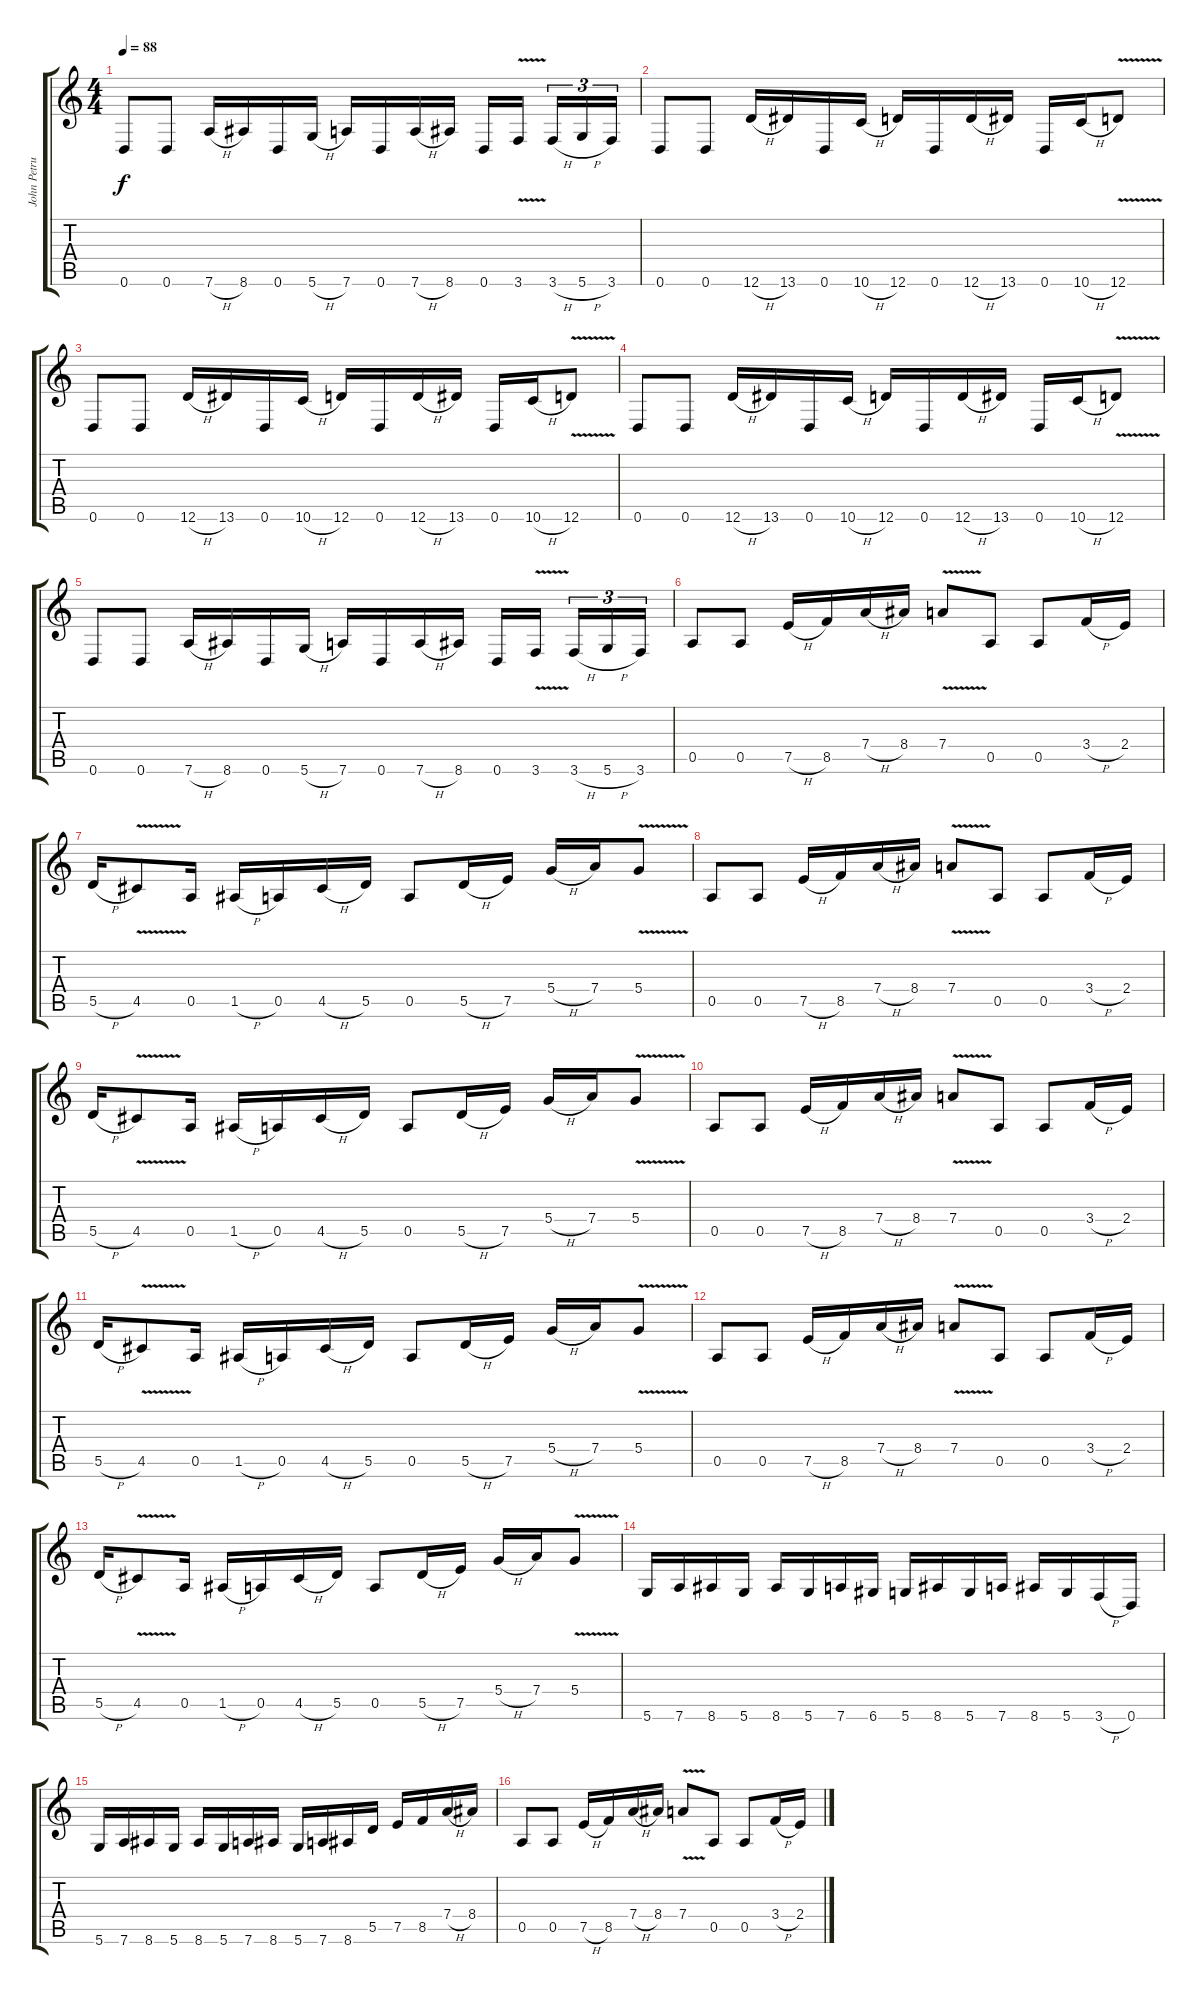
\track ("John Petrucci" "John Petru") {instrument distortionguitar}
\staff {score tabs}
\tuning (E4 B3 G3 D3 A2 D2) {hide}
\ts (4 4)
\tempo 88
\clef g2
\ks c
0.6.8{dy f} 0.6.8 7.6{h}.16 8.6.16 0.6.16 5.6{h}.16 7.6.16 0.6.16 7.6{h}.16 8.6.16 0.6.16 3.6{v}.16 3.6{h}.16{tu (3 2)} 5.6{h}.16{tu (3 2)} 3.6.16{tu (3 2)} |
0.6.8 0.6.8 12.6{h}.16 13.6.16 0.6.16 10.6{h}.16 12.6.16 0.6.16 12.6{h}.16 13.6.16 0.6.16 10.6{h}.16 12.6{v}.8 |
0.6.8 0.6.8 12.6{h}.16 13.6.16 0.6.16 10.6{h}.16 12.6.16 0.6.16 12.6{h}.16 13.6.16 0.6.16 10.6{h}.16 12.6{v}.8 |
0.6.8 0.6.8 12.6{h}.16 13.6.16 0.6.16 10.6{h}.16 12.6.16 0.6.16 12.6{h}.16 13.6.16 0.6.16 10.6{h}.16 12.6{v}.8 |
0.6.8 0.6.8 7.6{h}.16 8.6.16 0.6.16 5.6{h}.16 7.6.16 0.6.16 7.6{h}.16 8.6.16 0.6.16 3.6{v}.16 3.6{h}.16{tu (3 2)} 5.6{h}.16{tu (3 2)} 3.6.16{tu (3 2)} |
0.5.8 0.5.8 7.5{h}.16 8.5.16 7.4{h}.16 8.4.16 7.4{v}.8 0.5.8 0.5.8 3.4{h}.16 2.4.16 |
5.5{h}.16 4.5{v}.8 0.5.16 1.5{h}.16 0.5.16 4.5{h}.16 5.5.16 0.5.8 5.5{h}.16 7.5.16 5.4{h}.16 7.4.16 5.4{v}.8 |
0.5.8 0.5.8 7.5{h}.16 8.5.16 7.4{h}.16 8.4.16 7.4{v}.8 0.5.8 0.5.8 3.4{h}.16 2.4.16 |
5.5{h}.16 4.5{v}.8 0.5.16 1.5{h}.16 0.5.16 4.5{h}.16 5.5.16 0.5.8 5.5{h}.16 7.5.16 5.4{h}.16 7.4.16 5.4{v}.8 |
0.5.8 0.5.8 7.5{h}.16 8.5.16 7.4{h}.16 8.4.16 7.4{v}.8 0.5.8 0.5.8 3.4{h}.16 2.4.16 |
5.5{h}.16 4.5{v}.8 0.5.16 1.5{h}.16 0.5.16 4.5{h}.16 5.5.16 0.5.8 5.5{h}.16 7.5.16 5.4{h}.16 7.4.16 5.4{v}.8 |
0.5.8 0.5.8 7.5{h}.16 8.5.16 7.4{h}.16 8.4.16 7.4{v}.8 0.5.8 0.5.8 3.4{h}.16 2.4.16 |
5.5{h}.16 4.5{v}.8 0.5.16 1.5{h}.16 0.5.16 4.5{h}.16 5.5.16 0.5.8 5.5{h}.16 7.5.16 5.4{h}.16 7.4.16 5.4{v}.8 |
5.6.16 7.6.16 8.6.16 5.6.16 8.6.16 5.6.16 7.6.16 6.6.16 5.6.16 8.6.16 5.6.16 7.6.16 8.6.16 5.6.16 3.6{h}.16 0.6.16 |
5.6.16 7.6.16 8.6.16 5.6.16 8.6.16 5.6.16 7.6.16 8.6.16 5.6.16 7.6.16 8.6.16 5.5.16 7.5.16 8.5.16 7.4{h}.16 8.4.16 |
0.5.8 0.5.8 7.5{h}.16 8.5.16 7.4{h}.16 8.4.16 7.4{v}.8 0.5.8 0.5.8 3.4{h}.16 2.4.16
